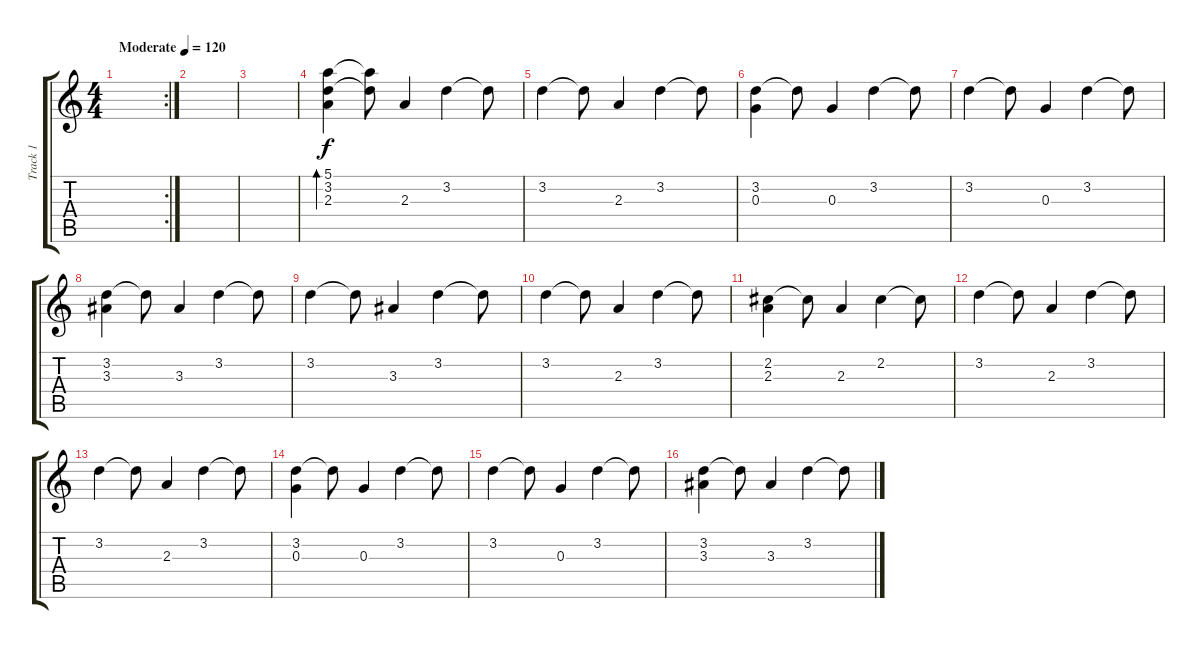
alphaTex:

\track ("Track 1" "Track 1") {instrument electricguitarjazz}
\staff {score tabs}
\tuning (E4 B3 G3 D3 A2 E2) {hide}
\rc 2
\ts (4 4)
\tempo (120 "Moderate")
\clef g2
\ks c
|
|
|
(5.1 3.2 2.3).4{bd 120} (5.1{t} 3.2{t}).8 2.3.4 3.2.4 3.2{t}.8 |
3.2.4 3.2{t}.8 2.3.4 3.2.4 3.2{t}.8 |
(3.2 0.3).4 3.2{t}.8 0.3.4 3.2.4 3.2{t}.8 |
3.2.4 3.2{t}.8 0.3.4 3.2.4 3.2{t}.8 |
(3.2 3.3).4 3.2{t}.8 3.3.4 3.2.4 3.2{t}.8 |
3.2.4 3.2{t}.8 3.3.4 3.2.4 3.2{t}.8 |
3.2.4 3.2{t}.8 2.3.4 3.2.4 3.2{t}.8 |
(2.2 2.3).4 2.2{t}.8 2.3.4 2.2.4 2.2{t}.8 |
3.2.4 3.2{t}.8 2.3.4 3.2.4 3.2{t}.8 |
3.2.4 3.2{t}.8 2.3.4 3.2.4 3.2{t}.8 |
(3.2 0.3).4 3.2{t}.8 0.3.4 3.2.4 3.2{t}.8 |
3.2.4 3.2{t}.8 0.3.4 3.2.4 3.2{t}.8 |
(3.2 3.3).4 3.2{t}.8 3.3.4 3.2.4 3.2{t}.8
